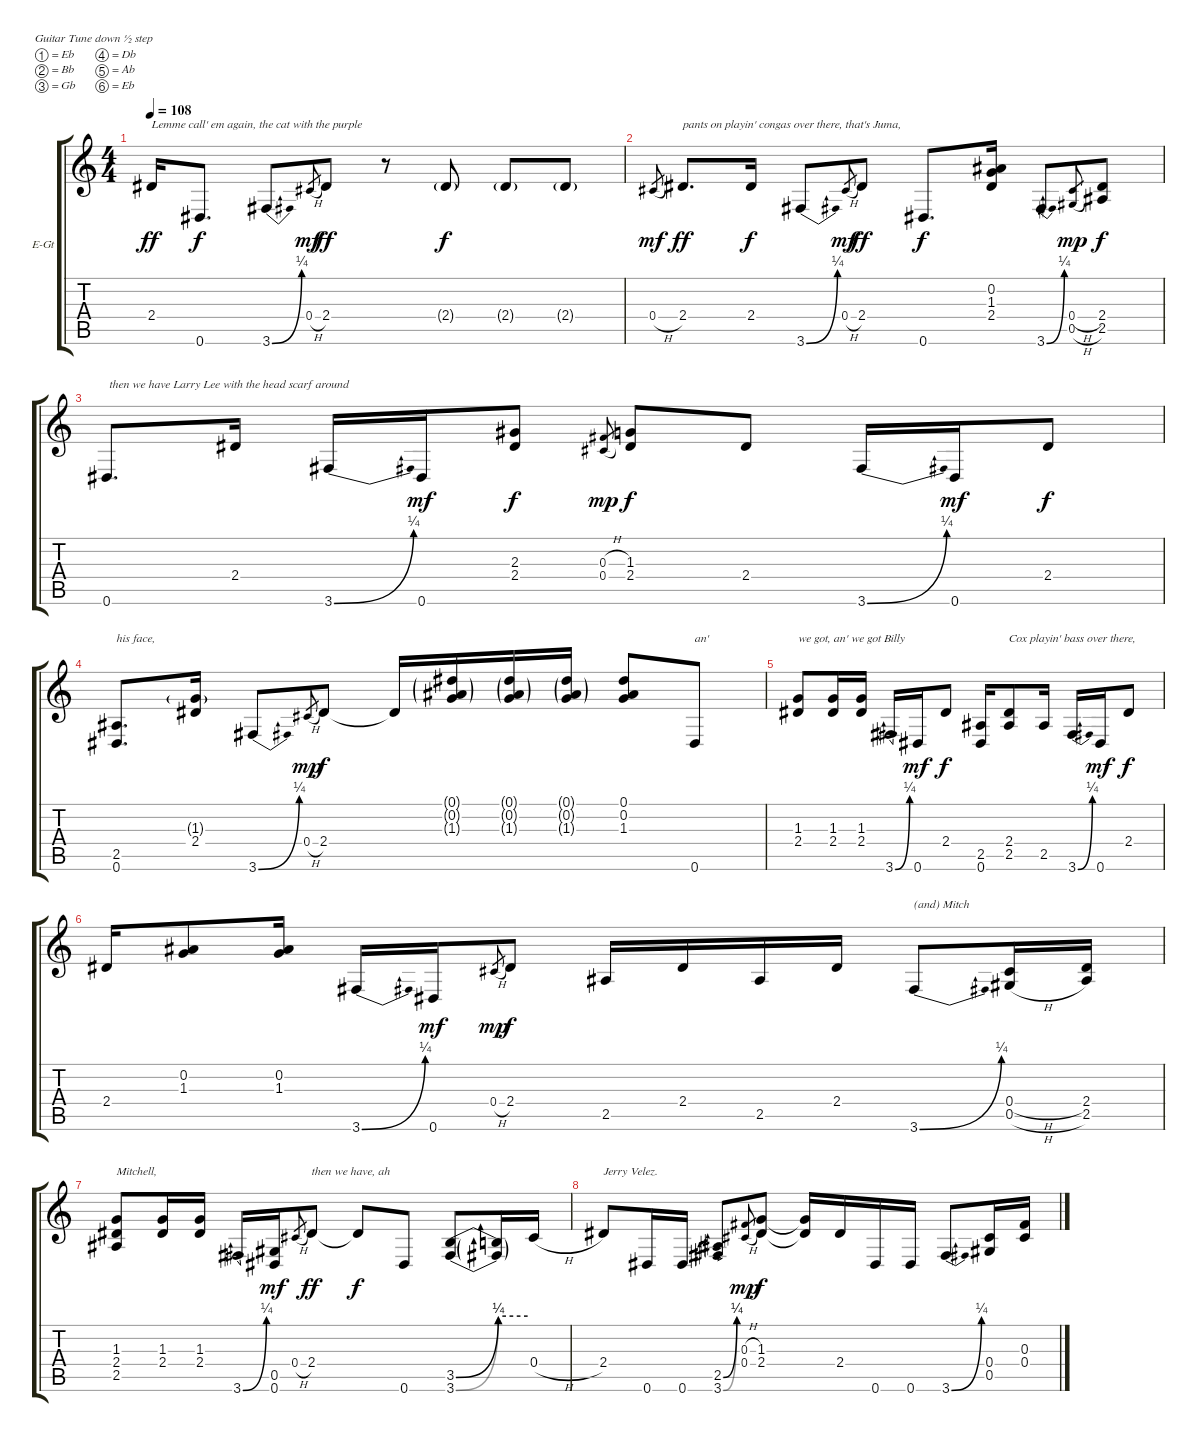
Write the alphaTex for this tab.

\bracketExtendMode groupsimilarinstruments
\firstSystemTrackNameOrientation horizontal
\otherSystemsTrackNameOrientation horizontal
\track ("Guitar (Jimi Hendrix)" "E-Gt") {instrument overdrivenguitar}
\staff {score tabs}
\tuning (Eb4 Bb3 Gb3 Db3 Ab2 Eb2)
\ts (4 4)
\tempo 108
\clef g2
\ks c
2.4.16{txt "Lemme call' em again, the cat with the purple" dy ff} 0.6.8{d dy f} 3.6{be (bend 0 0 60 1)}.8 0.4{h}.8{gr dy mf} 2.4.8{dy ff} r.8 2.4{g}.8{dy f} 2.4{g}.8 2.4{g}.8 |
0.4{h}.8{gr dy mf} 2.4.8{d txt "pants on playin' congas over there, that's Juma," dy ff} 2.4.16{dy f} 3.6{be (bend 0 0 60 1)}.8 0.4{h}.8{gr dy mf} 2.4.8{dy ff} 0.6.8{d dy f} (0.2 1.3 2.4).16 3.6{be (bend 0 0 60 1)}.8 (0.4{h} 0.5{h}).8{gr dy mp} (2.4 2.5).8{dy f} |
0.6.8{d txt " then we have Larry Lee with the head scarf around"} 2.4.16 3.6{be (bend 0 0 60 1)}.16 0.6.16{dy mf} (2.3 2.4).8{dy f} (0.3{h} 0.4{h}).8{gr dy mp} (1.3 2.4).8{dy f} 2.4.8 3.6{be (bend 0 0 60 1)}.16 0.6.16{dy mf} 2.4.8{dy f} |
(2.5 0.6).8{d txt "his face,"} (1.3{g} 2.4).16 3.6{be (bend 0 0 60 1)}.8 0.4{h}.8{gr dy mp} 2.4.8{dy f} 2.4{t}.16 (0.1{g} 0.2{g} 1.3{g}).16 (0.1{g} 0.2{g} 1.3{g}).16 (0.1{g} 0.2{g} 1.3{g}).16 (0.1 0.2 1.3).8 0.6.8{txt "an'"} |
(1.3 2.4).8{txt "we got, an' we got Billy"} (1.3 2.4).16 (1.3 2.4).16 3.6{be (bend 0 0 60 1)}.16 0.6.16{dy mf} 2.4.8{dy f} (2.5 0.6).16 (2.4 2.5).8{txt "Cox playin' bass over there,"} 2.5.16 3.6{be (bend 0 0 60 1)}.16 0.6.16{dy mf} 2.4.8{dy f} |
2.4.16 (0.2 1.3).8 (0.2 1.3).16 3.6{be (bend 0 0 60 1)}.16 0.6.16{dy mf} 0.4{h}.8{gr dy mp} 2.4.8{dy f} 2.5.16 2.4.16 2.5.16 2.4.16 3.6{be (bend 0 0 60 1)}.8{txt "(and) Mitch"} (0.4{h} 0.5{h}).16 (2.4 2.5).16 |
(1.3 2.4 2.5).8{txt "Mitchell,"} (1.3 2.4).16 (1.3 2.4).16 3.6{be (bend 0 0 60 1)}.16 (0.5 0.6).16{dy mf} 0.4{h}.8{gr} 2.4.8{txt "then we have, ah" dy ff} 2.4{t}.8{dy f} 0.6.8 (3.5{be (bend 0 0 60 1)} 3.6{be (bend 0 0 60 1)}).8 (3.5{be (hold 0 1 60 1) t} 3.6{be (hold 0 1 60 1) t}).16 0.4{h}.16 |
2.4.8{txt "Jerry Velez."} 0.6.16 0.6.16 (2.5{be (bend 0 0 60 1)} 3.6{be (bend 0 0 60 1)}).8 (0.3{h} 0.4{h}).8{gr dy mp} (1.3 2.4).8{dy f} (1.3{t} 2.4{t}).16 2.4.16 0.6.16 0.6.16 3.6{be (bend 0 0 60 1)}.8 (0.4 0.5).16 (0.3 0.4).16
